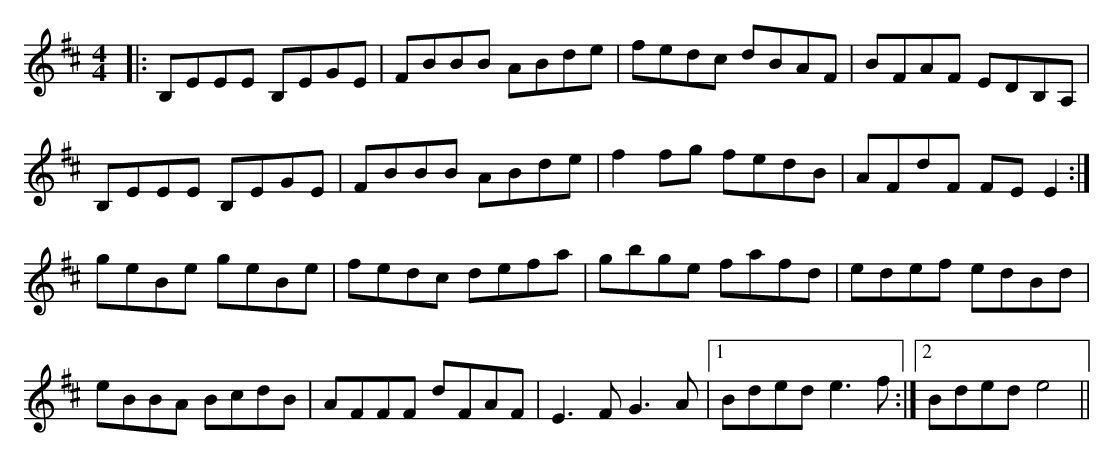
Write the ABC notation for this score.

X:1
M:4/4
K:Edor
|:B,EEE B,EGE|FBBB ABde|fedc dBAF|BFAF EDB,A,|
B,EEE B,EGE|FBBB ABde|f2 fg fedB|AFdF FE E2:|
geBe geBe|fedc defa|gbge fafd|edef edBd|
eBBA BcdB|AFFF dFAF|E3 F G3 A|1 Bded e3 f:|2 Bded e4||
